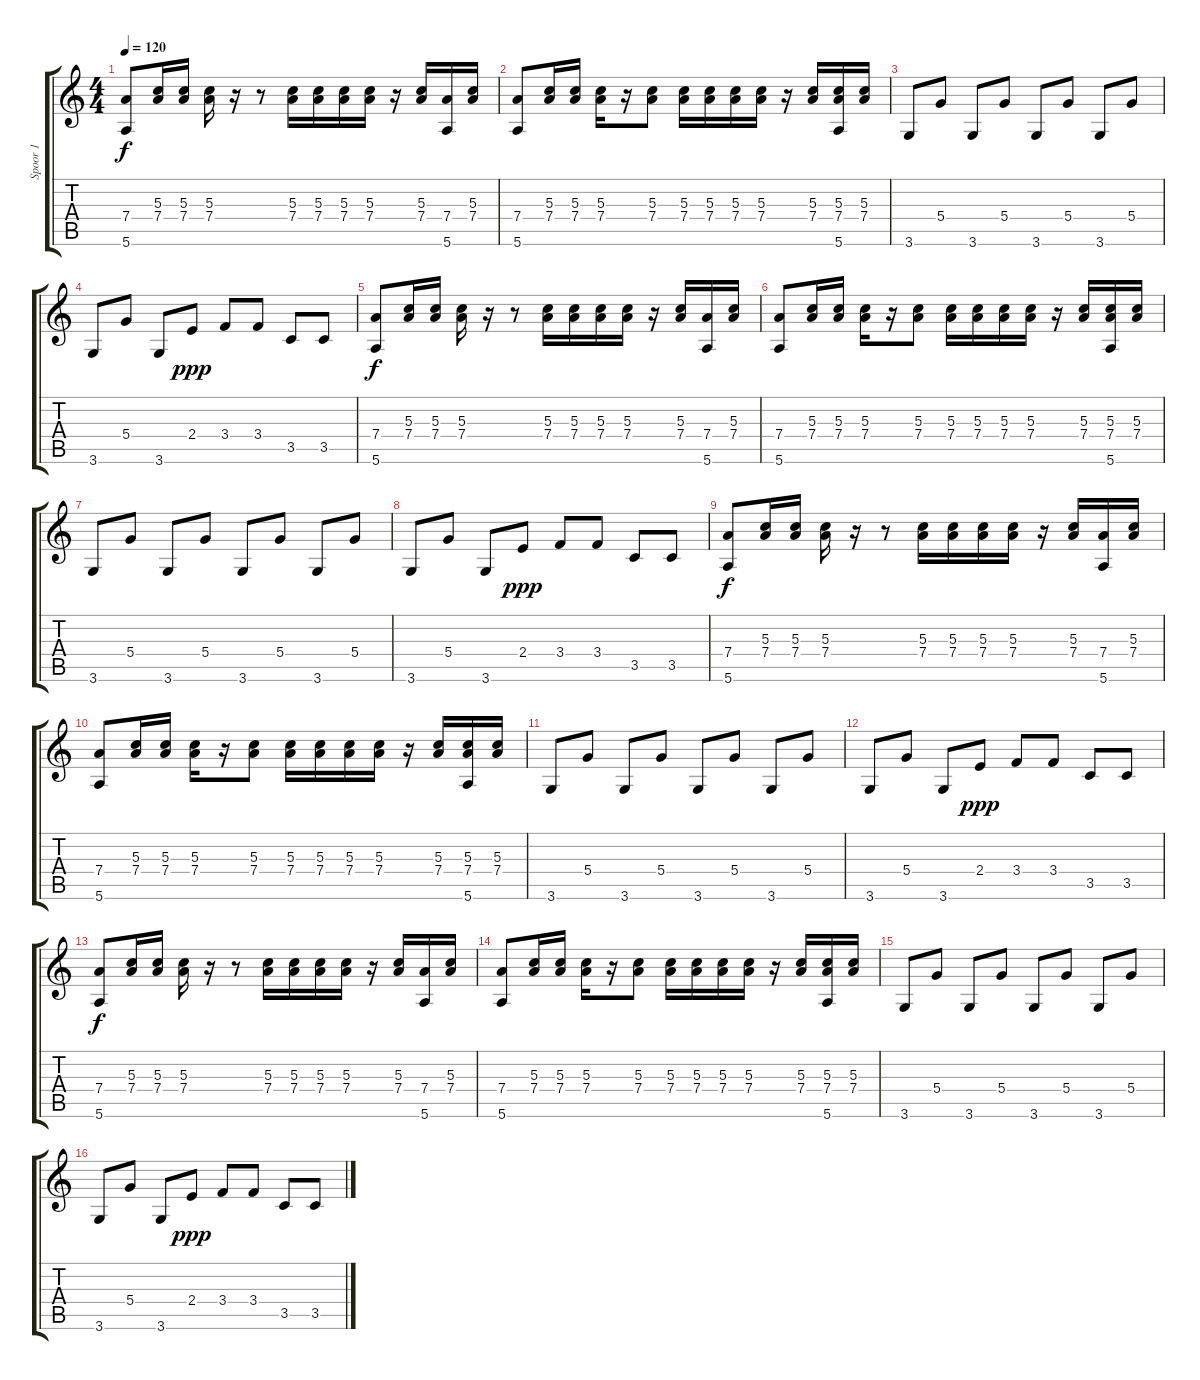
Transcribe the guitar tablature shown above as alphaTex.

\track ("Spoor 1" "Spoor 1") {instrument electricguitarjazz}
\staff {score tabs}
\tuning (E4 B3 G3 D3 A2 E2) {hide}
\ts (4 4)
\tempo 120
\clef g2
\ks c
(7.4 5.6).8{dy f} (5.3 7.4).16 (5.3 7.4).16 (5.3 7.4).16 r.16 r.8 (5.3 7.4).16 (5.3 7.4).16 (5.3 7.4).16 (5.3 7.4).16 r.16 (5.3 7.4).16 (7.4 5.6).16 (5.3 7.4).16 |
(7.4 5.6).8 (5.3 7.4).16 (5.3 7.4).16 (5.3 7.4).16 r.16 (5.3 7.4).8 (5.3 7.4).16 (5.3 7.4).16 (5.3 7.4).16 (5.3 7.4).16 r.16 (5.3 7.4).16 (5.3 7.4 5.6).16 (5.3 7.4).16 |
3.6.8 5.4.8 3.6.8 5.4.8 3.6.8 5.4.8 3.6.8 5.4.8 |
3.6.8 5.4.8 3.6.8 2.4.8{dy ppp} 3.4.8 3.4.8 3.5.8 3.5.8 |
(7.4 5.6).8{dy f} (5.3 7.4).16 (5.3 7.4).16 (5.3 7.4).16 r.16 r.8 (5.3 7.4).16 (5.3 7.4).16 (5.3 7.4).16 (5.3 7.4).16 r.16 (5.3 7.4).16 (7.4 5.6).16 (5.3 7.4).16 |
(7.4 5.6).8 (5.3 7.4).16 (5.3 7.4).16 (5.3 7.4).16 r.16 (5.3 7.4).8 (5.3 7.4).16 (5.3 7.4).16 (5.3 7.4).16 (5.3 7.4).16 r.16 (5.3 7.4).16 (5.3 7.4 5.6).16 (5.3 7.4).16 |
3.6.8 5.4.8 3.6.8 5.4.8 3.6.8 5.4.8 3.6.8 5.4.8 |
3.6.8 5.4.8 3.6.8 2.4.8{dy ppp} 3.4.8 3.4.8 3.5.8 3.5.8 |
(7.4 5.6).8{dy f} (5.3 7.4).16 (5.3 7.4).16 (5.3 7.4).16 r.16 r.8 (5.3 7.4).16 (5.3 7.4).16 (5.3 7.4).16 (5.3 7.4).16 r.16 (5.3 7.4).16 (7.4 5.6).16 (5.3 7.4).16 |
(7.4 5.6).8 (5.3 7.4).16 (5.3 7.4).16 (5.3 7.4).16 r.16 (5.3 7.4).8 (5.3 7.4).16 (5.3 7.4).16 (5.3 7.4).16 (5.3 7.4).16 r.16 (5.3 7.4).16 (5.3 7.4 5.6).16 (5.3 7.4).16 |
3.6.8 5.4.8 3.6.8 5.4.8 3.6.8 5.4.8 3.6.8 5.4.8 |
3.6.8 5.4.8 3.6.8 2.4.8{dy ppp} 3.4.8 3.4.8 3.5.8 3.5.8 |
(7.4 5.6).8{dy f} (5.3 7.4).16 (5.3 7.4).16 (5.3 7.4).16 r.16 r.8 (5.3 7.4).16 (5.3 7.4).16 (5.3 7.4).16 (5.3 7.4).16 r.16 (5.3 7.4).16 (7.4 5.6).16 (5.3 7.4).16 |
(7.4 5.6).8 (5.3 7.4).16 (5.3 7.4).16 (5.3 7.4).16 r.16 (5.3 7.4).8 (5.3 7.4).16 (5.3 7.4).16 (5.3 7.4).16 (5.3 7.4).16 r.16 (5.3 7.4).16 (5.3 7.4 5.6).16 (5.3 7.4).16 |
3.6.8 5.4.8 3.6.8 5.4.8 3.6.8 5.4.8 3.6.8 5.4.8 |
3.6.8 5.4.8 3.6.8 2.4.8{dy ppp} 3.4.8 3.4.8 3.5.8 3.5.8
